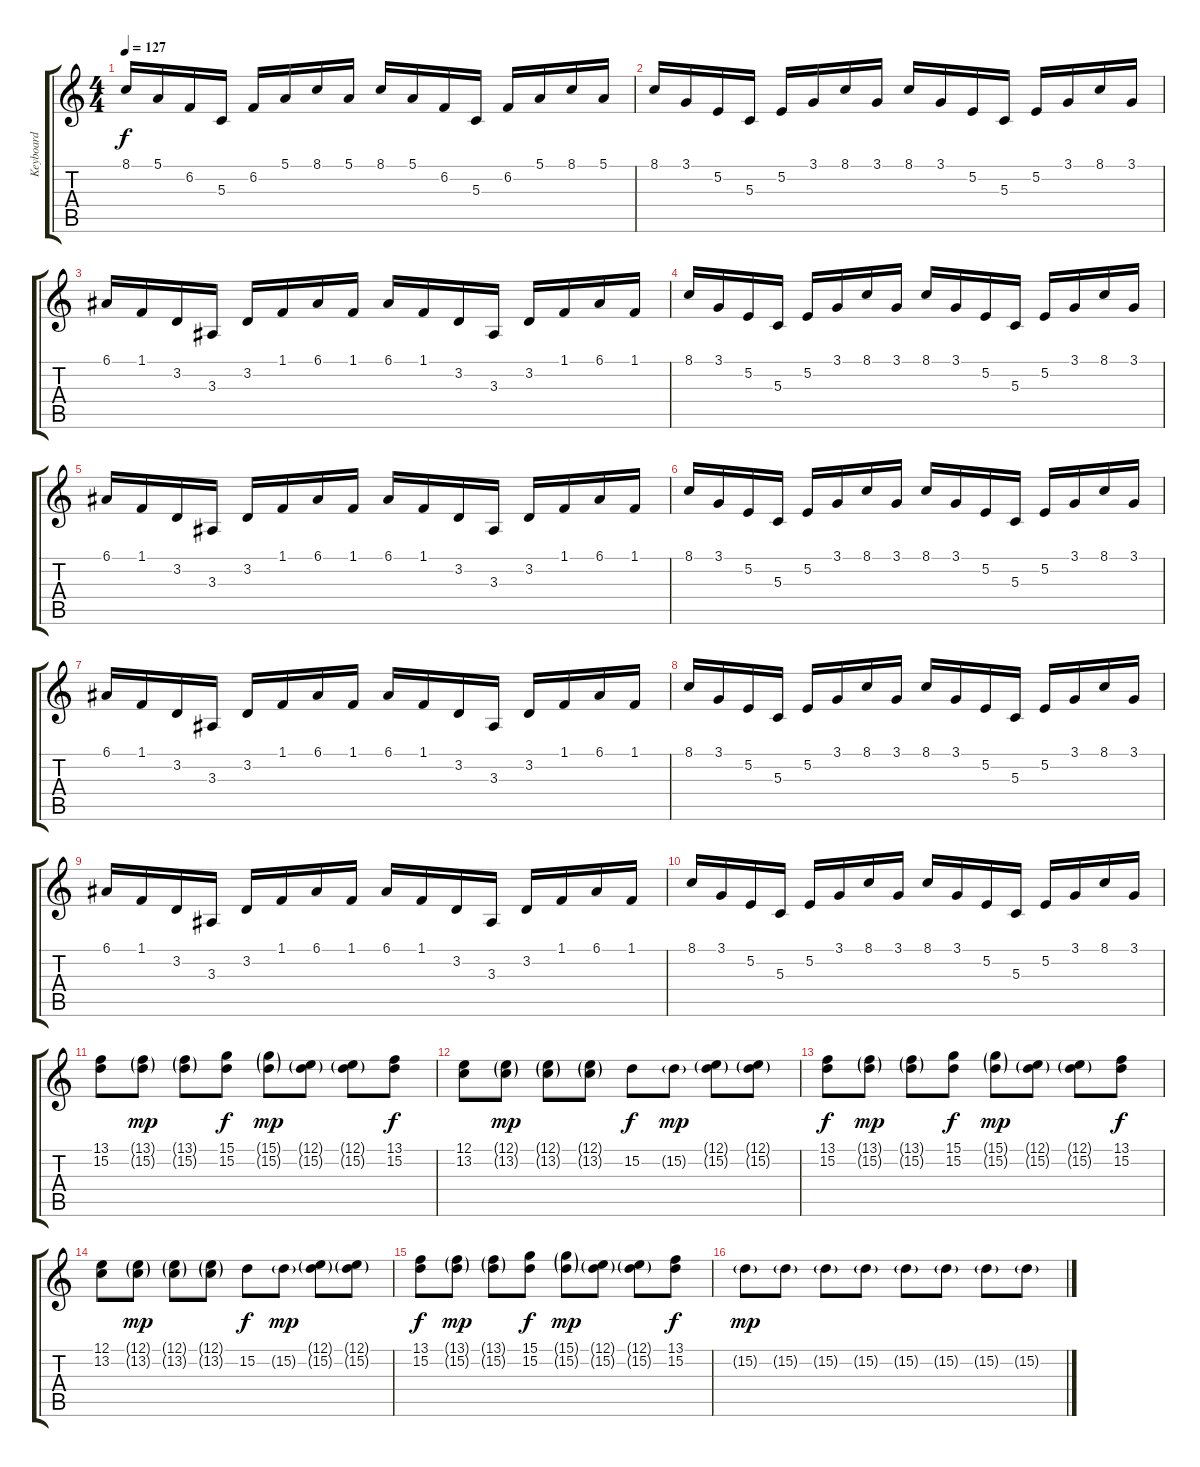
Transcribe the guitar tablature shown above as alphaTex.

\track ("Keyboard" "Keyboard") {instrument electricgrandpiano}
\staff {score tabs}
\tuning (E4 B3 G3 D3 A2 E2) {hide}
\ts (4 4)
\tempo 127
\clef g2
\ks c
8.1.16{dy f instrument drawbarorgan} 5.1.16 6.2.16 5.3.16 6.2.16 5.1.16 8.1.16 5.1.16 8.1.16 5.1.16 6.2.16 5.3.16 6.2.16 5.1.16 8.1.16 5.1.16 |
8.1.16 3.1.16 5.2.16 5.3.16 5.2.16 3.1.16 8.1.16 3.1.16 8.1.16 3.1.16 5.2.16 5.3.16 5.2.16 3.1.16 8.1.16 3.1.16 |
6.1.16 1.1.16 3.2.16 3.3.16 3.2.16 1.1.16 6.1.16 1.1.16 6.1.16 1.1.16 3.2.16 3.3.16 3.2.16 1.1.16 6.1.16 1.1.16 |
8.1.16 3.1.16 5.2.16 5.3.16 5.2.16 3.1.16 8.1.16 3.1.16 8.1.16 3.1.16 5.2.16 5.3.16 5.2.16 3.1.16 8.1.16 3.1.16 |
6.1.16 1.1.16 3.2.16 3.3.16 3.2.16 1.1.16 6.1.16 1.1.16 6.1.16 1.1.16 3.2.16 3.3.16 3.2.16 1.1.16 6.1.16 1.1.16 |
8.1.16 3.1.16 5.2.16 5.3.16 5.2.16 3.1.16 8.1.16 3.1.16 8.1.16 3.1.16 5.2.16 5.3.16 5.2.16 3.1.16 8.1.16 3.1.16 |
6.1.16 1.1.16 3.2.16 3.3.16 3.2.16 1.1.16 6.1.16 1.1.16 6.1.16 1.1.16 3.2.16 3.3.16 3.2.16 1.1.16 6.1.16 1.1.16 |
8.1.16 3.1.16 5.2.16 5.3.16 5.2.16 3.1.16 8.1.16 3.1.16 8.1.16 3.1.16 5.2.16 5.3.16 5.2.16 3.1.16 8.1.16 3.1.16 |
6.1.16 1.1.16 3.2.16 3.3.16 3.2.16 1.1.16 6.1.16 1.1.16 6.1.16 1.1.16 3.2.16 3.3.16 3.2.16 1.1.16 6.1.16 1.1.16 |
8.1.16 3.1.16 5.2.16 5.3.16 5.2.16 3.1.16 8.1.16 3.1.16 8.1.16 3.1.16 5.2.16 5.3.16 5.2.16 3.1.16 8.1.16 3.1.16 |
(13.1 15.2).8{volume 12 instrument electricgrandpiano} (13.1{g} 15.2{g}).8{dy mp} (13.1{g} 15.2{g}).8 (15.1 15.2).8{dy f} (15.1{g} 15.2{g}).8{dy mp} (12.1{g} 15.2{g}).8 (12.1{g} 15.2{g}).8 (13.1 15.2).8{dy f} |
(12.1 13.2).8 (12.1{g} 13.2{g}).8{dy mp} (12.1{g} 13.2{g}).8 (12.1{g} 13.2{g}).8 15.2.8{dy f} 15.2{g}.8{dy mp} (12.1{g} 15.2{g}).8 (12.1{g} 15.2{g}).8 |
(13.1 15.2).8{dy f} (13.1{g} 15.2{g}).8{dy mp} (13.1{g} 15.2{g}).8 (15.1 15.2).8{dy f} (15.1{g} 15.2{g}).8{dy mp} (12.1{g} 15.2{g}).8 (12.1{g} 15.2{g}).8 (13.1 15.2).8{dy f} |
(12.1 13.2).8 (12.1{g} 13.2{g}).8{dy mp} (12.1{g} 13.2{g}).8 (12.1{g} 13.2{g}).8 15.2.8{dy f} 15.2{g}.8{dy mp} (12.1{g} 15.2{g}).8 (12.1{g} 15.2{g}).8 |
(13.1 15.2).8{dy f} (13.1{g} 15.2{g}).8{dy mp} (13.1{g} 15.2{g}).8 (15.1 15.2).8{dy f} (15.1{g} 15.2{g}).8{dy mp} (12.1{g} 15.2{g}).8 (12.1{g} 15.2{g}).8 (13.1 15.2).8{dy f} |
15.2{g}.8{dy mp} 15.2{g}.8 15.2{g}.8 15.2{g}.8 15.2{g}.8 15.2{g}.8 15.2{g}.8 15.2{g}.8
